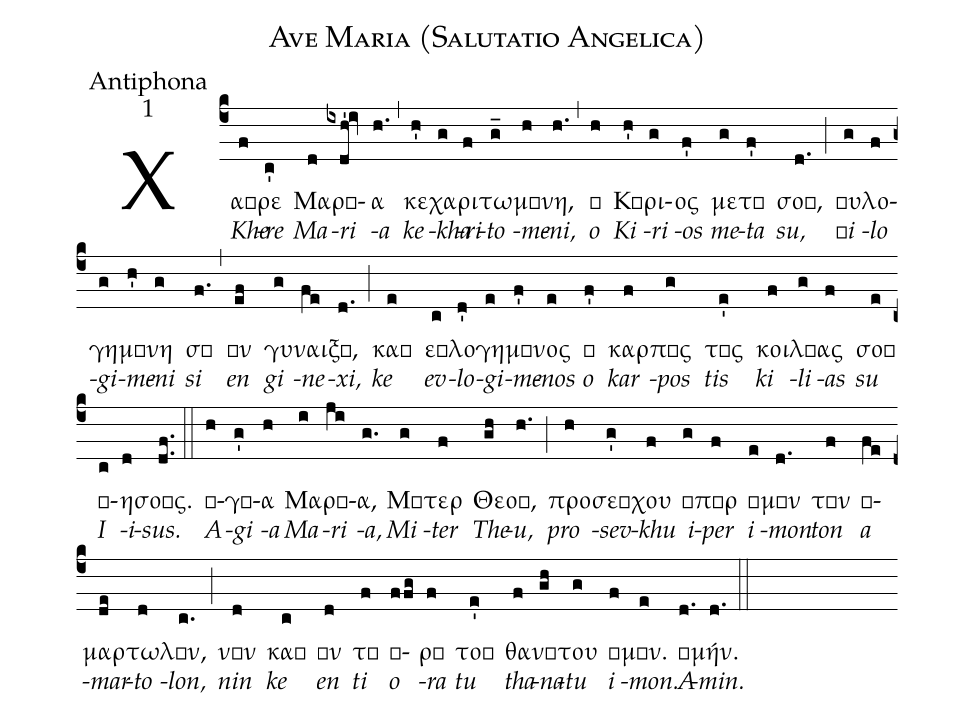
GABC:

name:Ave Maria (Salutatio Angelica);
office-part:Antiphona;
mode:1;
%%
(c4)Χαῖ[Khe](f)ρε[-re](c') Μα[Ma](d)ρί[-ri](ixdh'!iv)α[-a](h.) (,) κε[ke](h')χα[-kha](g)ρι[-ri](f)τω[-to](g_[uh:l])μέ[-me](h)νη,[-ni,](h.) (,)
ὁ[o](h) Κύ[Ki](h')ρι[-ri](g)ος[-os](f') με[me](g)τά[-ta](f') σοῦ,[su,](d.) (;)
Ἐυ[Ἐi](g)λο[-lo](f)γη[-gi](g)μέ[-me](h')νη[-ni](g) σὺ[si](f.) (,) ἐν[en](ef) γυ[gi](g)ναι[-ne](fe)ξὶ,[-xi,](d.) (;)
καὶ[ke](e) εὐ[ev](c)λο[-lo](d')γη[-gi](e)μέ[-me](f')νος[-nos](e) ὁ[o](f') καρ[kar](f)πὸς[-pos](g) τῆς[tis](e') κοι[ki](f)λί[-li](g)ας[-as](f) σοῦ[su](e) Ἰ[I](c)η[-i](d)σούς.[-sus.](df..) (::)
Ἁ[A](h)γί[-gi](g')α[-a](h) Μα[Ma](i)ρί[-ri](ji)α,[-a,](g.) Μῆ[Mi](g)τερ[-ter](f) Θε[The](gh)οῦ,[-u,](h.) (;)
προ[pro](h)σεύ[-sev](g')χου[-khu](f)  ὑ[ i](g)πέρ[-per](f) ἡ[i](e)μῶν[-mon](d.) τῶν[ton](f) ἁ[a](fe)μαρ[-mar](de)τω[-to](d)λῶν,[-lon,](c.) (;)
νῦν[nin](d) καὶ[ke](c) ἐν[en](d) τῇ[ti](f) ὥ[o](ffg)ρᾳ[-ra](f) τοῦ[tu](e') θα[tha](f)νά[-na](gh)του[-tu](g) ἡ[i](f)μῶν.[-mon.](e) Ἀ[A](d.)μήν.[-min.](d.) (::)
